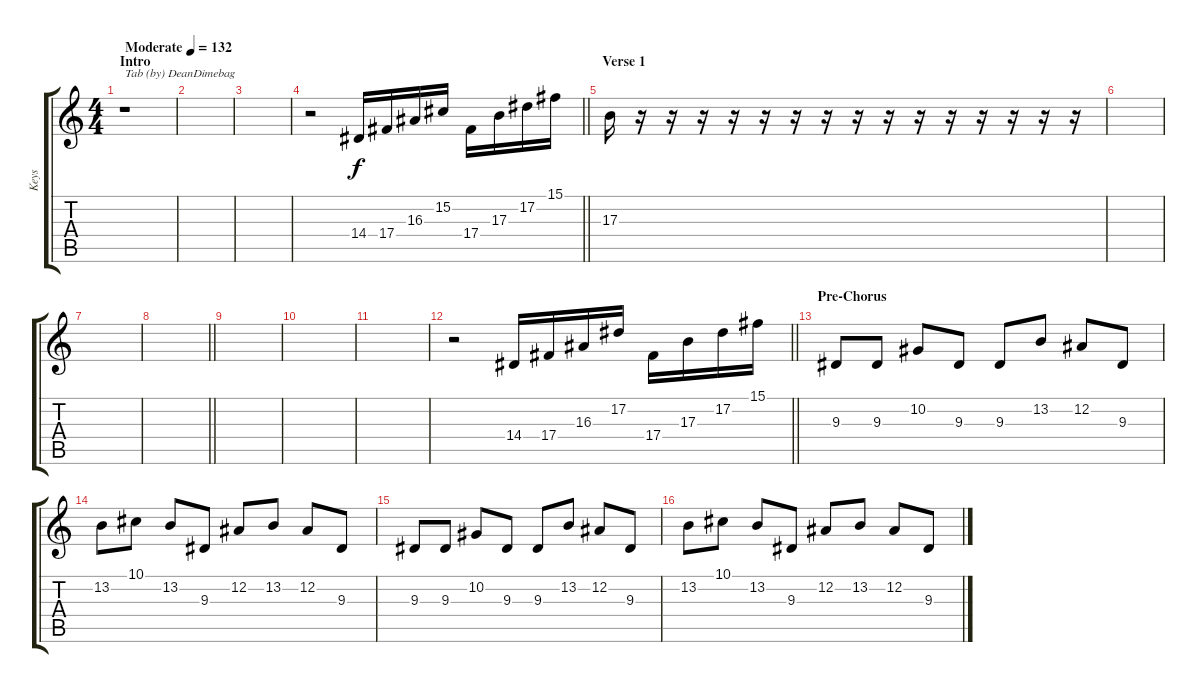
\track ("Keys" "Keys") {instrument lead8bassandlead}
\staff {score tabs}
\tuning (Eb4 Bb3 Gb3 Db3 Ab2 Db2) {hide}
\ts (4 4)
\section ("" "Intro")
\tempo (132 "Moderate")
\clef g2
\ks c
r.1{txt "Tab (by) DeanDimebag" dy f instrument lead8bassandlead} |
|
|
\barLineRight lightlight
r.2 14.4.16 17.4.16 16.3.16 15.2.16 17.4.16 17.3.16 17.2.16 15.1.16 |
\section ("" "Verse 1")
17.3.16 r.16 r.16 r.16 r.16 r.16 r.16 r.16 r.16 r.16 r.16 r.16 r.16 r.16 r.16 r.16 |
|
|
\barLineRight lightlight
|
|
|
|
\barLineRight lightlight
r.2 14.4.16 17.4.16 16.3.16 17.2.16 17.4.16 17.3.16 17.2.16 15.1.16 |
\section ("" "Pre-Chorus")
9.3.8 9.3.8 10.2.8 9.3.8 9.3.8 13.2.8 12.2.8 9.3.8 |
13.2.8 10.1.8 13.2.8 9.3.8 12.2.8 13.2.8 12.2.8 9.3.8 |
9.3.8 9.3.8 10.2.8 9.3.8 9.3.8 13.2.8 12.2.8 9.3.8 |
13.2.8 10.1.8 13.2.8 9.3.8 12.2.8 13.2.8 12.2.8 9.3.8
